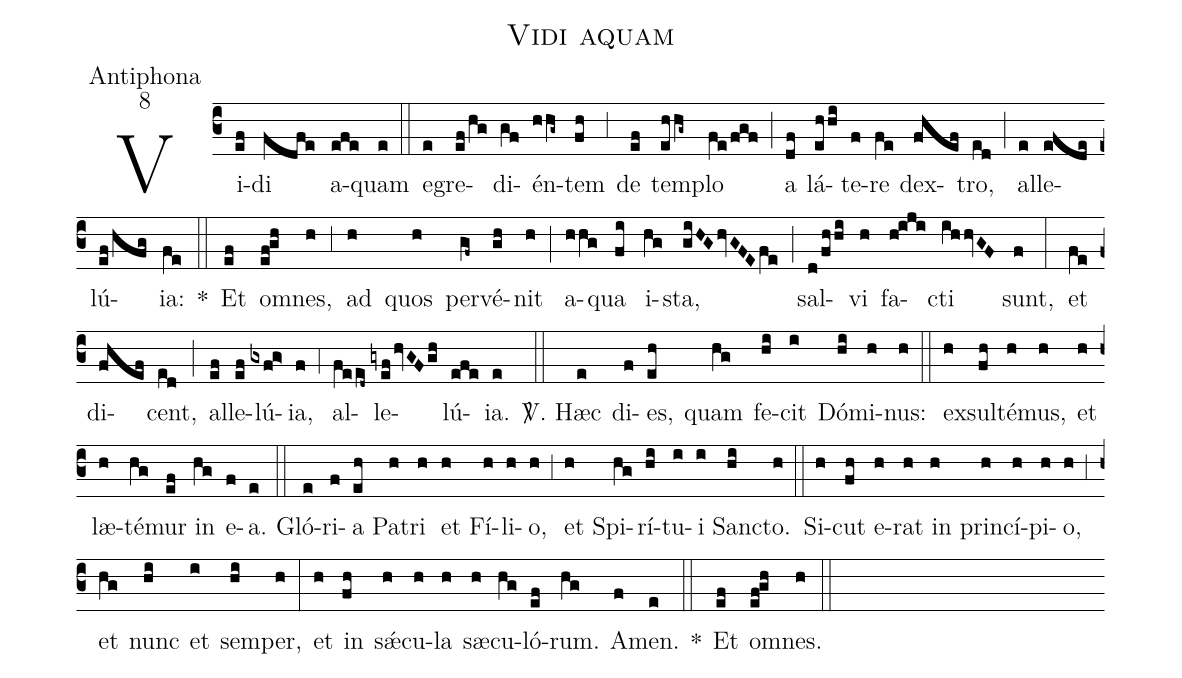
name:Vidi aquam;
office-part:Antiphona;
mode:8;
%%
(c3) Vi(ef)di(fdfe) a(efe)quam(e) (::)
e(e)gre(ef/hg)di(gf)én(hhg~)tem(fh) (;3)
de(ef) tem(ehhg~)plo(fe/fgf) (;)
a(df) lá(ehhi)te(f)re(fe) dex(fhef)tro,(ed) (;)
al(e)le(efde)lú(ef/hfg)ia:(fe) *(::)

Et(ef) om(ef!gh)nes,(h) (;3)
ad(h) quos(h) per(gf~)vé(gh)nit(h) (;)
a(hhg)qua(fi) i(hg)sta,(giHGhvGFEfe) (;)
sal(d/fhhi)vi(h) fa(h!iji)cti(ihhvGF) sunt,(f) (:)
et(fe) di(fhef)cent,(ed) (;)
al(ef)le(ef)lú(gxfg>)ia,(f) (;4)
al(feed~)le(gyefhvGFgh)lú(efe)ia.(e) (::)

<sp>V/</sp>. Hæc(e) di(f)es,(eh) quam(hg) fe(hi)cit(i) Dó(hi)mi(h)nus:(h) (::)
ex(h)sul(fh)té(h)mus,(h) et(h) l<v>\ae</v>(h)té(hg)mur(ef) in(hg) e(f)a.(e) (::)
Gló(e)ri(f)a(eh) Pa(h)tri(h) et(h) Fí(h)li(h)o,(h) (;3)
et(h) Spi(hg)rí(hi)tu(i)i(i) San(hi)cto.(h) (::)
Si(h)cut(fh) e(h)rat(h) in(h) prin(h)cí(h)pi(h)o,(h) (;3)
et(hg) nunc(hi) et(i) sem(hi)per,(h) (:)
et(h) in(fh) s<v>\'\ae</v>(h)cu(h)la(h) s<v>\ae</v>(h)cu(hg)ló(ef)rum.(hg) A(f)men.(e) *(::)
Et(ef) om(ef!gh)nes.(h) (::)
